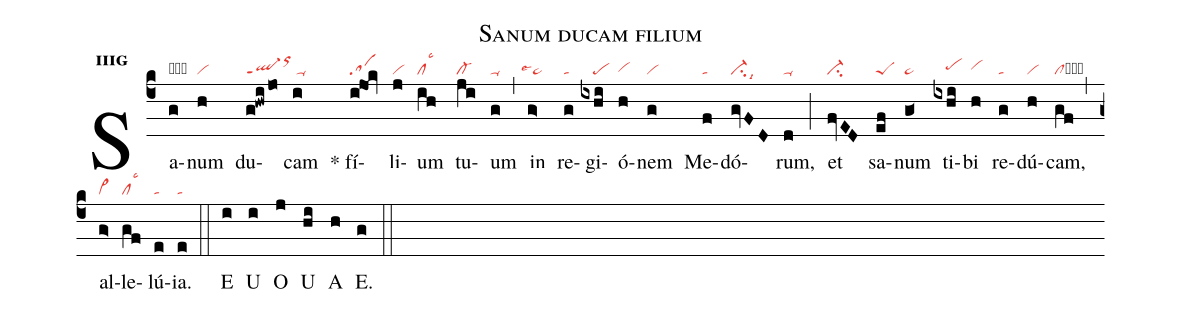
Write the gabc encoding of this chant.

name:Sanum ducam filium;
office-part:an;
mode:3g;
nabc-lines:1;
%%
initial-style: 1;
name: Sanum ducam filium;
mode:3;
office-part: Antiphona;
annotation: Ant.;
annotation:iii g;
nabc-lines:1;
%%
(c4) Sa(g|obta)num(h|vi) du(g!hwi/jo|ql-ppt1orhk)cam(i|/ta-) <sp>*</sp> fí(i!jok|sa)li(j|vi)um(ih|cllsc3) tu(ji|cl-)um(g|ta-) (,) in(g>|``ta>lse1) re(g|ta)gi(ixhi|////pe)ó(h|vihg)nem(g|vi) Me(f|ta)dó(gvFD|ci-lsi9)rum,(d|ta-) (;) et(fvED|ci-) sa(ef|peS)num(g<|ta>) ti(ixhi|////pehh)bi(h|vihh) re(g|ta)dú(h|vi)cam,(gf|clcb) (,) al(g>|vi>)le(gf|cllsc3)lú(e|ta)ia.(e|ta) (::)
<eu>E(i) U(i) O(j) U(hi) A(h) E.(g) </eu>(::)
